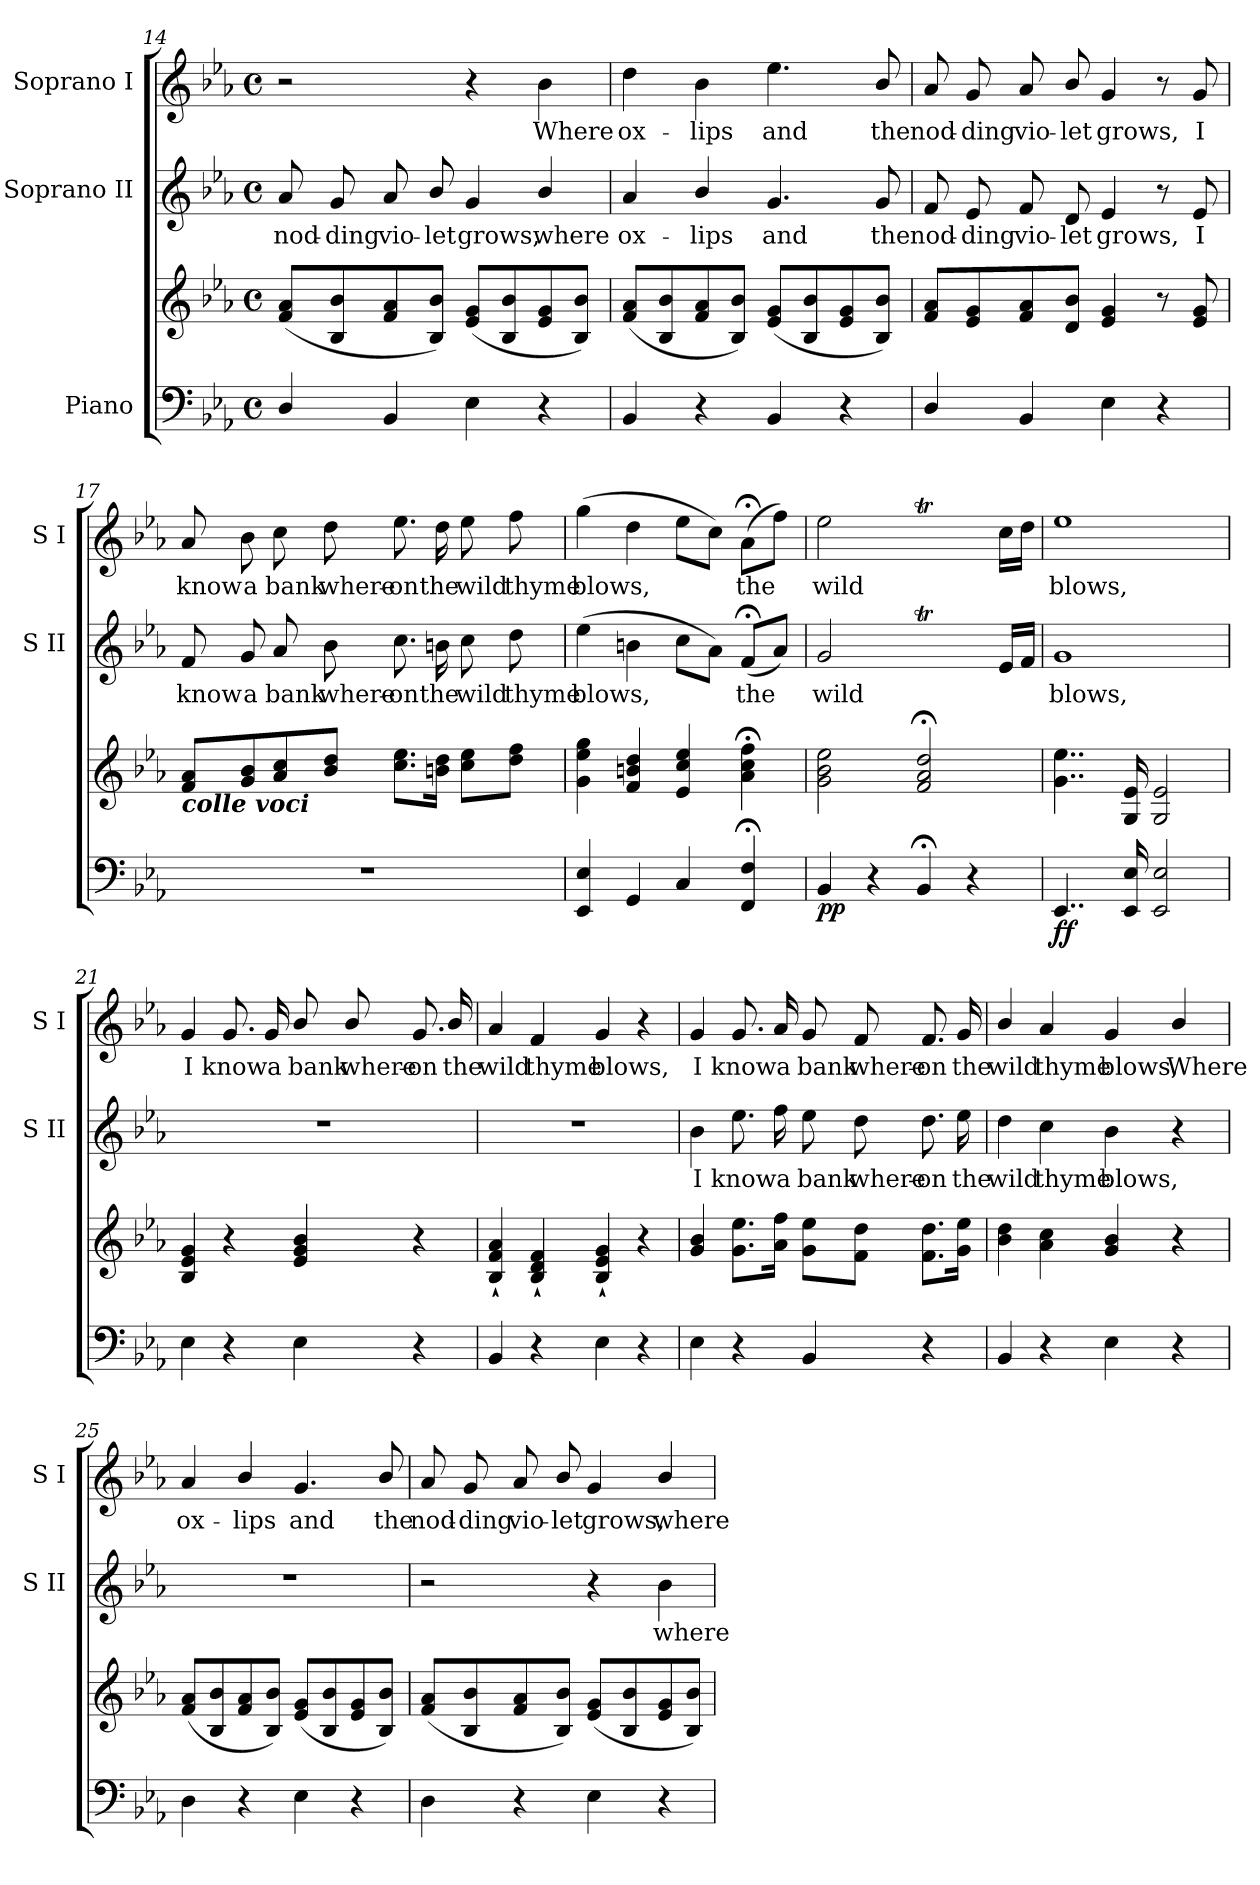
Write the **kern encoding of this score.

**kern	**kern	**dynam	**kern	**text	**kern	**text
*part3	*part3	*part3	*part2	*part2	*part1	*part1
*staff4	*staff3	*staff3/4	*staff2	*staff2	*staff1	*staff1
*I"Piano	*	*	*I"Soprano II	*	*I"Soprano I	*
*	*	*	*I'S II	*	*I'S I	*
*clefF4	*clefG2	*	*clefG2	*	*clefG2	*
*k[b-e-a-]	*k[b-e-a-]	*	*k[b-e-a-]	*	*k[b-e-a-]	*
*E-:	*E-:	*	*E-:	*	*E-:	*
*M4/4	*M4/4	*	*M4/4	*	*M4/4	*
*met(c)	*met(c)	*	*met(c)	*	*met(c)	*
=14	=14	=14	=14	=14	=14	=14
!	!	!	!	!LO:LY:b	!	!
4D/	(<8f 8a-L	.	8a-	nod-	2r	.
!	!	!	!	!LO:LY:b	!	!
.	8B- 8b-	.	8g	-ding	.	.
!	!	!	!	!LO:LY:b	!	!
4BB-	8f 8a-	.	8a-	vio-	.	.
!	!	!	!	!LO:LY:b	!	!
.	8B- 8b-J)	.	8b-/	-let	.	.
!	!	!	!	!LO:LY:b	!	!
4E-	(<8e- 8gL	.	4g	grows,	4r	.
.	8B- 8b-	.	.	.	.	.
!	!	!	!	!LO:LY:b	!	!LO:LY:b
4r	8e- 8g	.	4b-/	where	4b-	Where
.	8B- 8b-J)	.	.	.	.	.
=15	=15	=15	=15	=15	=15	=15
!	!	!	!	!LO:LY:b	!	!LO:LY:b
4BB-	(<8f 8a-L	.	4a-	ox-	4dd	ox-
.	8B- 8b-	.	.	.	.	.
!	!	!	!	!LO:LY:b	!	!LO:LY:b
4r	8f 8a-	.	4b-/	-lips	4b-	-lips
.	8B- 8b-J)	.	.	.	.	.
!	!	!	!	!LO:LY:b	!	!LO:LY:b
4BB-	(<8e- 8gL	.	4.g	and	4.ee-	and
.	8B- 8b-	.	.	.	.	.
4r	8e- 8g	.	.	.	.	.
!	!	!	!	!LO:LY:b	!	!LO:LY:b
.	8B- 8b-J)	.	8g/	the	8b-/	the
!!LO:LB:g=z
=16	=16	=16	=16	=16	=16	=16
!	!	!	!	!LO:LY:b	!	!LO:LY:b
4D/	8f 8a-L	.	8f	nod-	8a-	nod-
!	!	!	!	!LO:LY:b	!	!LO:LY:b
.	8e- 8g	.	8e-	-ding	8g	-ding
!	!	!	!	!LO:LY:b	!	!LO:LY:b
4BB-	8f 8a-	.	8f	vio-	8a-	vio-
!	!	!	!	!LO:LY:b	!	!LO:LY:b
.	8d 8b-J	.	8d/	-let	8b-/	-let
!	!	!	!	!LO:LY:b	!	!LO:LY:b
4E-	4e- 4g	.	4e-	grows,	4g	grows,
4r	8r	.	8r	.	8r	.
!	!	!	!	!LO:LY:b	!	!LO:LY:b
.	8e- 8g	.	8e-	I	8g	I
=17	=17	=17	=17	=17	=17	=17
!	!LO:TX:b:Bi:t=colle voci	!	!	!	!	!
!	!	!	!	!LO:LY:b	!	!LO:LY:b
1r	8f 8a-L	.	8f	know	8a-	know
!	!	!	!	!LO:LY:b	!	!LO:LY:b
.	8g 8b-	.	8g	a	8b-	a
!	!	!	!	!LO:LY:b	!	!LO:LY:b
.	8a- 8cc	.	8a-	bank	8cc	bank
!	!	!	!	!LO:LY:b	!	!LO:LY:b
.	8b- 8ddJ	.	8b-	where-	8dd	where-
!	!	!	!	!LO:LY:b	!	!LO:LY:b
.	8.cc 8.ee-L	.	8.cc	-on	8.ee-	-on
!	!	!	!	!LO:LY:b	!	!LO:LY:b
.	16bn 16ddJ	.	16bn	the	16dd	the
!	!	!	!	!LO:LY:b	!	!LO:LY:b
.	8cc 8ee-L	.	8cc	wild	8ee-	wild
!	!	!	!	!LO:LY:b	!	!LO:LY:b
.	8dd 8ffJ	.	8dd	thyme	8ff	thyme
=18	=18	=18	=18	=18	=18	=18
!	!	!	!	!LO:LY:b	!	!LO:LY:b
4EE- 4E-	4g 4ee- 4gg	.	(>4ee-	blows,	(>4gg	blows,
4GG	4f 4bn 4dd	.	4bn	.	4dd	.
4C	4e- 4cc 4ee-	.	8ccL	.	8ee-L	.
.	.	.	8a-J)	.	8ccJ)	.
!	!	!	!	!LO:LY:b	!	!LO:LY:b
4FF; 4F;	4a-;< 4cc;< 4ff;<	.	(<8f;<L	the	(8a-;<L	the
.	.	.	8a-J)	.	8ffJ)	.
!!LO:LB:g=z
=19	=19	=19	=19	=19	=19	=19
!	!	!LO:DY:b=2	!	!LO:LY:b	!	!LO:LY:b
!	!	!LO:DY:n=1:b	!	!	!	!
4BB-	2g 2b- 2ee-	p p	2g	wild	2ee-	wild
4r	.	.	.	.	.	.
!	!	!	!	!LO:LY:b	!	!LO:LY:b
4BB-;	2f;< 2a-;< 2dd;<	.	4.f;<T^yy	thyme	4.dd;<tyy	thyme
4r	.	.	.	.	.	.
.	.	.	16e-LL	.	16ccLL	.
.	.	.	16fJJ	.	16ddJJ	.
=20	=20	=20	=20	=20	=20	=20
!	!	!LO:DY:b=2	!	!LO:LY:b	!	!LO:LY:b
!	!	!LO:DY:n=1:b	!	!	!	!
4..EE-	4..g 4..ee-	f f	1g	blows,	1ee-	blows,
16EE- 16E-	16G 16e-	.	.	.	.	.
2EE- 2E-	2G 2e-	.	.	.	.	.
=21	=21	=21	=21	=21	=21	=21
!	!	!	!	!	!	!LO:LY:b
4E-	4B- 4e- 4g	.	1r	.	4g	I
!	!	!	!	!	!	!LO:LY:b
4r	4r	.	.	.	8.g	know
!	!	!	!	!	!	!LO:LY:b
.	.	.	.	.	16g	a
!	!	!	!	!	!	!LO:LY:b
4E-	4e- 4g 4b-	.	.	.	8b-/	bank
!	!	!	!	!	!	!LO:LY:b
.	.	.	.	.	8b-/	where-
!	!	!	!	!	!	!LO:LY:b
4r	4r	.	.	.	8.g	-on
!	!	!	!	!	!	!LO:LY:b
.	.	.	.	.	16b-/	the
=22	=22	=22	=22	=22	=22	=22
!	!	!	!	!	!	!LO:LY:b
4BB-	4B-` 4f` 4a-`	.	1r	.	4a-	wild
!	!	!	!	!	!	!LO:LY:b
4r	4B-` 4d` 4f`	.	.	.	4f	thyme
!	!	!	!	!	!	!LO:LY:b
4E-	4B-` 4e-` 4g`	.	.	.	4g	blows,
4r	4r	.	.	.	4r	.
!!LO:LB:g=z
=23	=23	=23	=23	=23	=23	=23
!	!	!	!	!LO:LY:b	!	!LO:LY:b
4E-	4g 4b-	.	4b-	I	4g	I
!	!	!	!	!LO:LY:b	!	!LO:LY:b
4r	8.g 8.ee-L	.	8.ee-	know	8.g	know
!	!	!	!	!LO:LY:b	!	!LO:LY:b
.	16a- 16ffJ	.	16ff	a	16a-	a
!	!	!	!	!LO:LY:b	!	!LO:LY:b
4BB-	8g 8ee-L	.	8ee-	bank	8g	bank
!	!	!	!	!LO:LY:b	!	!LO:LY:b
.	8f 8ddJ	.	8dd	where-	8f	where-
!	!	!	!	!LO:LY:b	!	!LO:LY:b
4r	8.f 8.ddL	.	8.dd	-on	8.f	-on
!	!	!	!	!LO:LY:b	!	!LO:LY:b
.	16g 16ee-J	.	16ee-	the	16g	the
=24	=24	=24	=24	=24	=24	=24
!	!	!	!	!LO:LY:b	!	!LO:LY:b
4BB-	4b- 4dd	.	4dd	wild	4b-/	wild
!	!	!	!	!LO:LY:b	!	!LO:LY:b
4r	4a- 4cc	.	4cc	thyme	4a-	thyme
!	!	!	!	!LO:LY:b	!	!LO:LY:b
4E-	4g 4b-	.	4b-	blows,	4g	blows,
!	!	!	!	!	!	!LO:LY:b
4r	4r	.	4r	.	4b-/	Where
=25	=25	=25	=25	=25	=25	=25
!	!	!	!	!	!	!LO:LY:b
4D	(<8f 8a-L	.	1r	.	4a-	ox-
.	8B- 8b-	.	.	.	.	.
!	!	!	!	!	!	!LO:LY:b
4r	8f 8a-	.	.	.	4b-/	-lips
.	8B- 8b-J)	.	.	.	.	.
!	!	!	!	!	!	!LO:LY:b
4E-	(<8e- 8gL	.	.	.	4.g	and
.	8B- 8b-	.	.	.	.	.
4r	8e- 8g	.	.	.	.	.
!	!	!	!	!	!	!LO:LY:b
.	8B- 8b-J)	.	.	.	8b-/	the
!!LO:LB:g=z
=26	=26	=26	=26	=26	=26	=26
!	!	!	!	!	!	!LO:LY:b
4D	(<8f 8a-L	.	2r	.	8a-	nod-
!	!	!	!	!	!	!LO:LY:b
.	8B- 8b-	.	.	.	8g	-ding
!	!	!	!	!	!	!LO:LY:b
4r	8f 8a-	.	.	.	8a-	vio-
!	!	!	!	!	!	!LO:LY:b
.	8B- 8b-J)	.	.	.	8b-/	-let
!	!	!	!	!	!	!LO:LY:b
4E-	(<8e- 8gL	.	4r	.	4g	grows,
.	8B- 8b-	.	.	.	.	.
!	!	!	!	!LO:LY:b	!	!LO:LY:b
4r	8e- 8g	.	4b-	where	4b-/	where
.	8B- 8b-J)	.	.	.	.	.
=	=	=	=	=	=	=
*-	*-	*-	*-	*-	*-	*-
